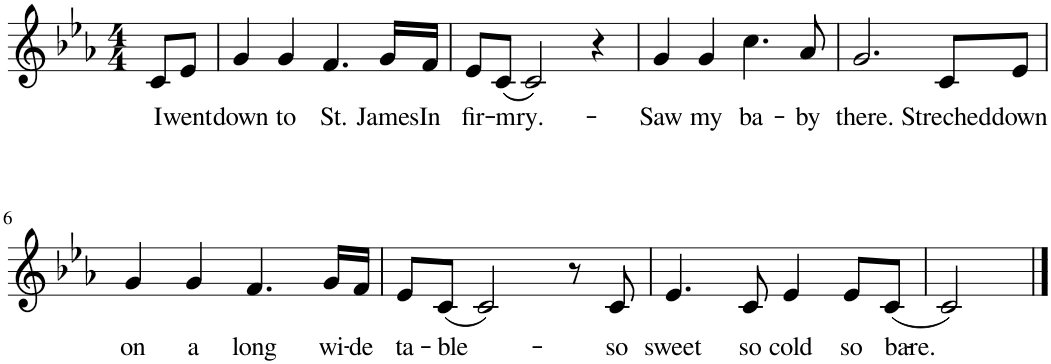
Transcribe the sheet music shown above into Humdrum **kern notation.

**kern	**text
*part1	*part1
*staff1	*staff1
*I"Midi_1	*
*clefG2	*
*k[b-e-a-]	*
*E-:	*
*M4/4	*
=1	=1
!	!LO:LY:b
8c/L	I
!	!LO:LY:b
8e-/J	went
=2	=2
!	!LO:LY:b
4g/	down
!	!LO:LY:b
4g/	to
!	!LO:LY:b
4.f/	St.
!	!LO:LY:b
16g/LL	James
!	!LO:LY:b
16f/JJ	In
=3	=3
!	!LO:LY:b
8e-/L	fir-
!	!LO:LY:b
(8c/J	-mry.-
2c/)	.
4r	.
=4	=4
!	!LO:LY:b
4g/	-Saw
!	!LO:LY:b
4g/	my
!	!LO:LY:b
4.cc\	ba-
!	!LO:LY:b
8a-/	-by
=5	=5
!	!LO:LY:b
2.g/	there.
!	!LO:LY:b
8c/L	Streched
!	!LO:LY:b
8e-/J	down
!!LO:LB:g=z
=6	=6
!	!LO:LY:b
4g/	on
!	!LO:LY:b
4g/	a
!	!LO:LY:b
4.f/	long
!	!LO:LY:b
16g/LL	wi-
!	!LO:LY:b
16f/JJ	-de
=7	=7
!	!LO:LY:b
8e-/L	ta-
!	!LO:LY:b
(8c/J	-ble-
2c/)	.
8r	.
!	!LO:LY:b
8c/	-so
=8	=8
!	!LO:LY:b
4.e-/	sweet
!	!LO:LY:b
8c/	so
!	!LO:LY:b
4e-/	cold
!	!LO:LY:b
8e-/L	so
!	!LO:LY:b
(8c/J	bare.-
=9	=9
2c/)	.
==	==
*-	*-
